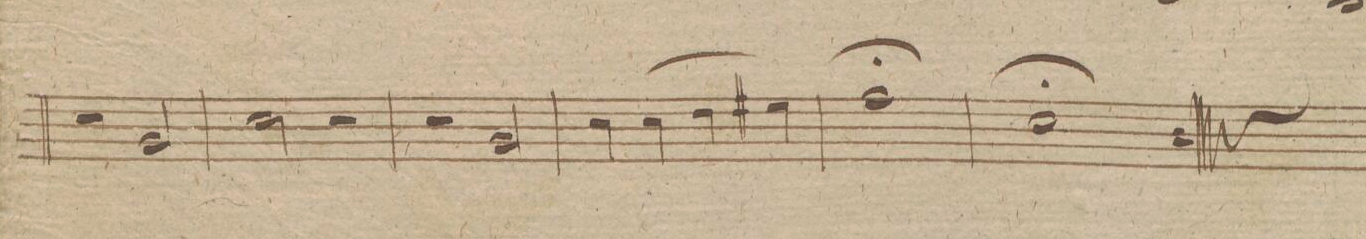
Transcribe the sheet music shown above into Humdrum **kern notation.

**kern	**dynam
*I"Trombone Baſso.	*
*clefF4	*
*k[f#]	*
*met(c|)	*
*M2/2	*
2r	.
2BB/	.
=311	=311
2E\	.
2r	.
=312	=312
2r	.
2BB/	.
=313	=313
4E\	.
(>4E\	.
4F#\	.
4G#X\)	.
=314	=314
1A\;	.
=315	=315
1E\;	.
==	==
*-	*-
